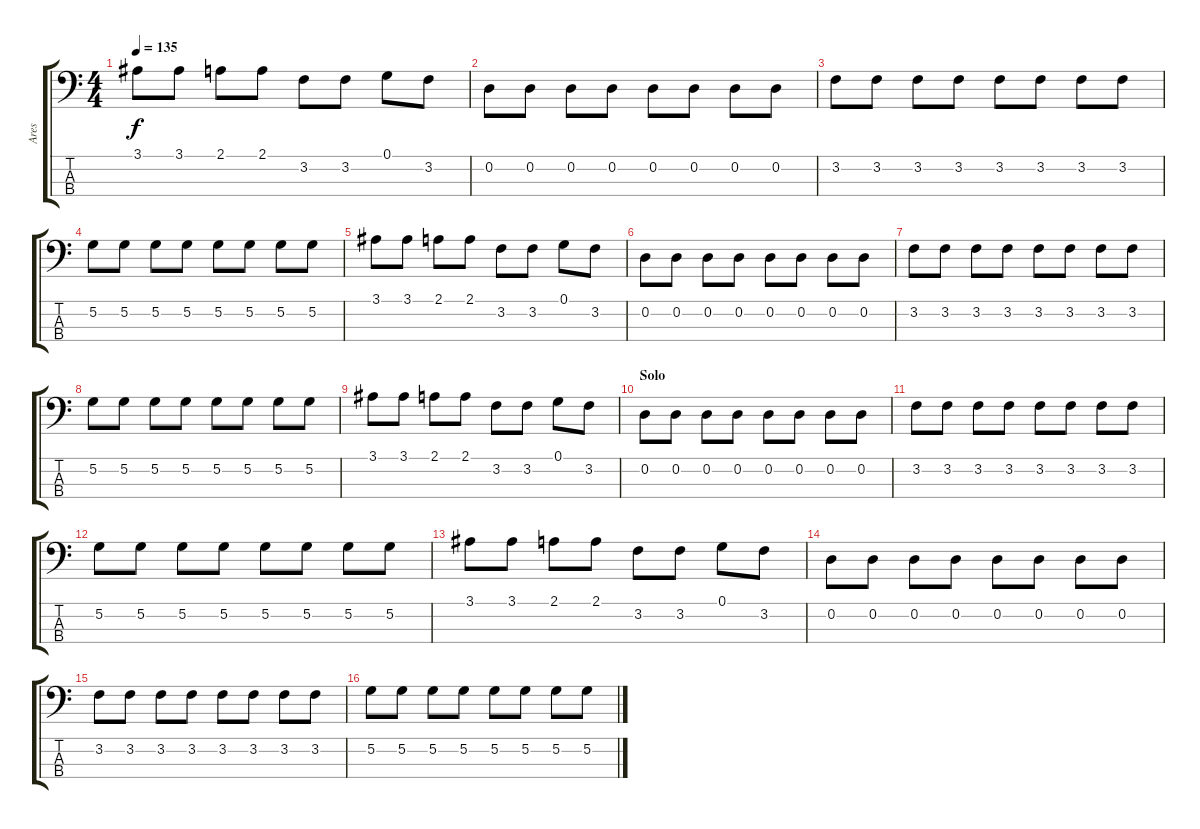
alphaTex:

\track ("Ares" "Ares") {instrument electricbassfinger}
\staff {score tabs}
\tuning (G2 D2 A1 E1) {hide}
\ts (4 4)
\tempo 135
\clef f4
\ks c
3.1.8{dy f} 3.1.8 2.1.8 2.1.8 3.2.8 3.2.8 0.1.8 3.2.8 |
0.2.8 0.2.8 0.2.8 0.2.8 0.2.8 0.2.8 0.2.8 0.2.8 |
3.2.8 3.2.8 3.2.8 3.2.8 3.2.8 3.2.8 3.2.8 3.2.8 |
5.2.8 5.2.8 5.2.8 5.2.8 5.2.8 5.2.8 5.2.8 5.2.8 |
3.1.8 3.1.8 2.1.8 2.1.8 3.2.8 3.2.8 0.1.8 3.2.8 |
0.2.8 0.2.8 0.2.8 0.2.8 0.2.8 0.2.8 0.2.8 0.2.8 |
3.2.8 3.2.8 3.2.8 3.2.8 3.2.8 3.2.8 3.2.8 3.2.8 |
5.2.8 5.2.8 5.2.8 5.2.8 5.2.8 5.2.8 5.2.8 5.2.8 |
3.1.8 3.1.8 2.1.8 2.1.8 3.2.8 3.2.8 0.1.8 3.2.8 |
\section ("" "Solo")
0.2.8 0.2.8 0.2.8 0.2.8 0.2.8 0.2.8 0.2.8 0.2.8 |
3.2.8 3.2.8 3.2.8 3.2.8 3.2.8 3.2.8 3.2.8 3.2.8 |
5.2.8 5.2.8 5.2.8 5.2.8 5.2.8 5.2.8 5.2.8 5.2.8 |
3.1.8 3.1.8 2.1.8 2.1.8 3.2.8 3.2.8 0.1.8 3.2.8 |
0.2.8 0.2.8 0.2.8 0.2.8 0.2.8 0.2.8 0.2.8 0.2.8 |
3.2.8 3.2.8 3.2.8 3.2.8 3.2.8 3.2.8 3.2.8 3.2.8 |
5.2.8 5.2.8 5.2.8 5.2.8 5.2.8 5.2.8 5.2.8 5.2.8
